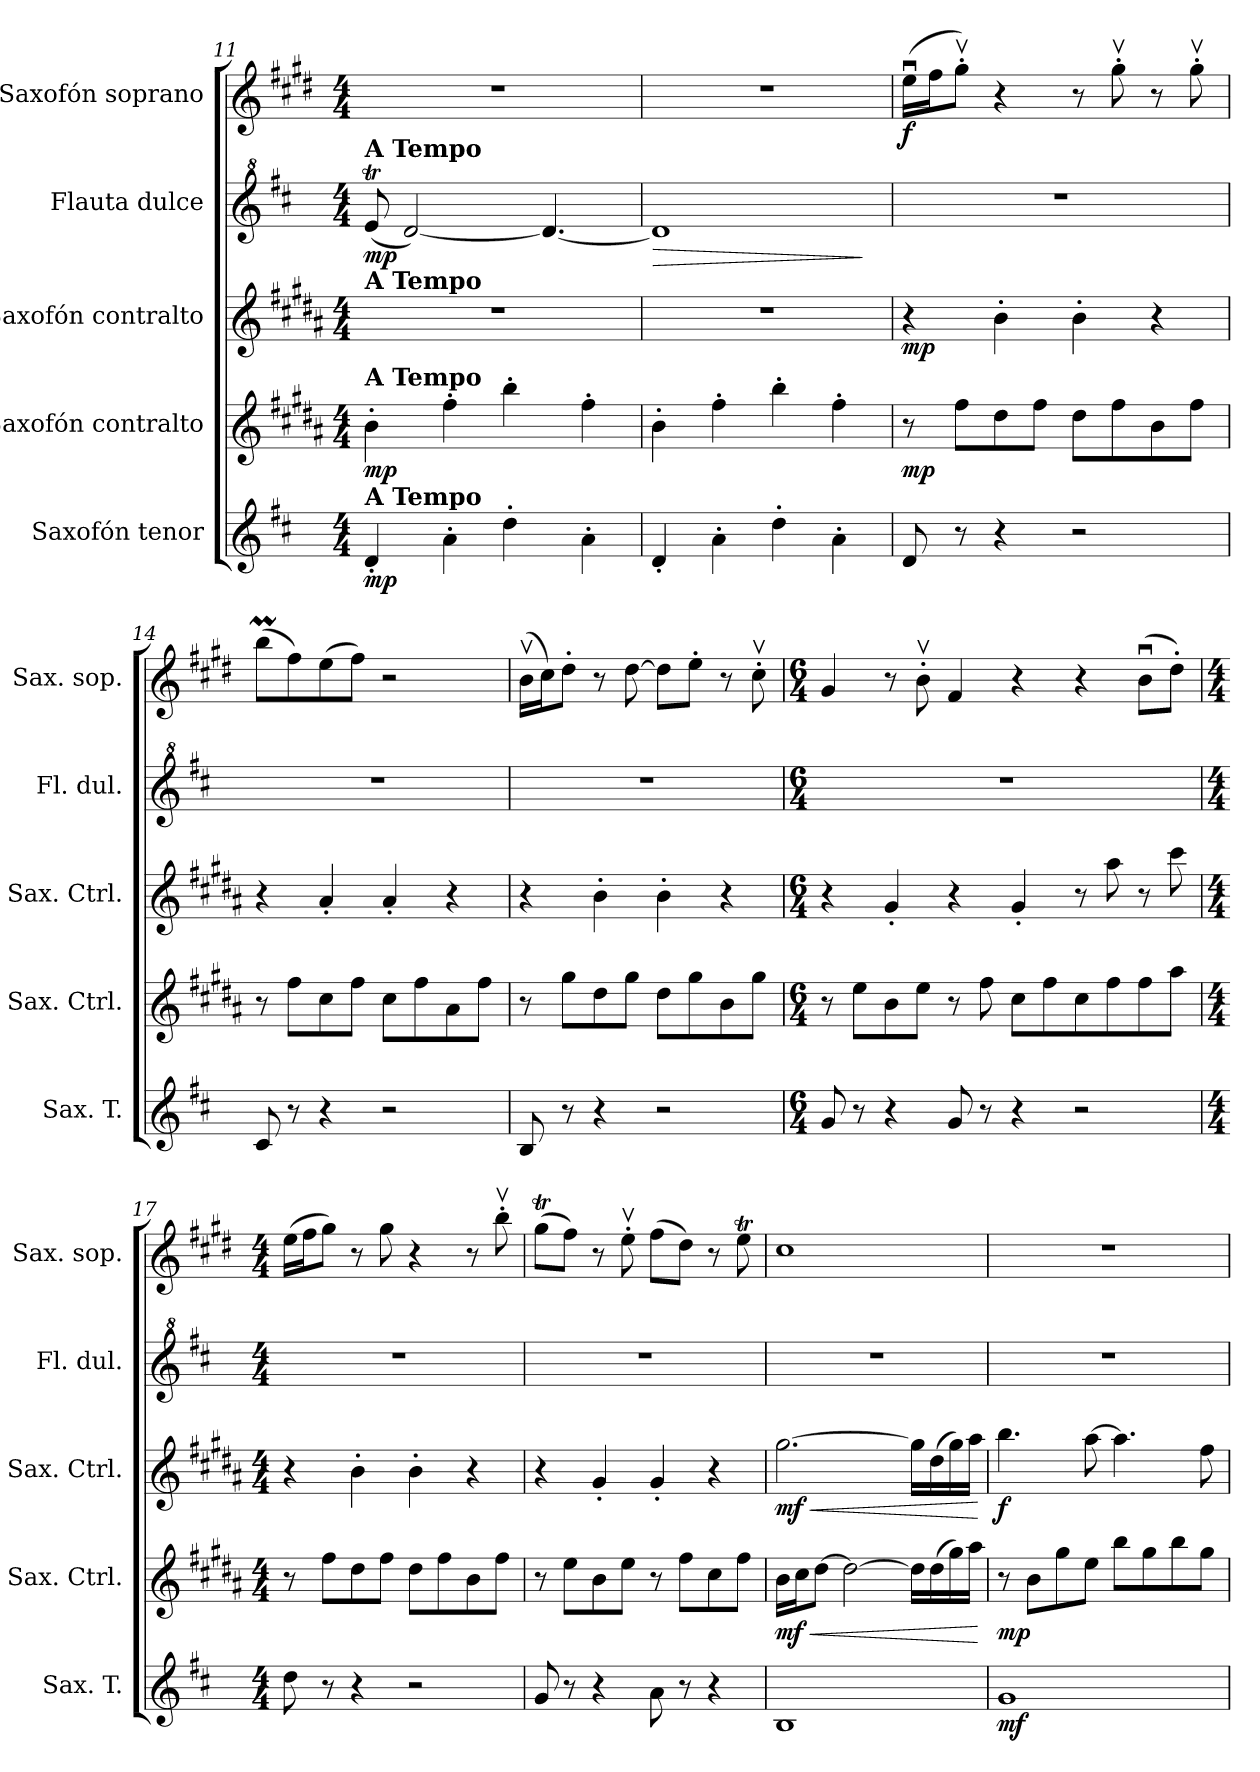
**kern	**dynam	**kern	**dynam	**kern	**dynam	**kern	**dynam	**kern	**dynam
*part5	*part5	*part4	*part4	*part3	*part3	*part2	*part2	*part1	*part1
*staff5	*staff5	*staff4	*staff4	*staff3	*staff3	*staff2	*staff2	*staff1	*staff1
*I"Saxofón tenor	*	*I"Saxofón contralto	*	*I"Saxofón contralto	*	*I"Flauta dulce	*	*I"Saxofón soprano	*
*I'Sax. T.	*	*I'Sax. Ctrl.	*	*I'Sax. Ctrl.	*	*I'Fl. dul.	*	*I'Sax. sop.	*
!!LO:PB:g=z
*clefG2	*	*clefG2	*	*clefG2	*	*clefG^2	*	*clefG2	*
*ITrd8c14	*	*ITrd5c9	*	*ITrd5c9	*	*	*	*ITrd1c2	*
*k[f#c#]	*	*k[f#c#]	*	*k[f#c#]	*	*k[f#c#]	*	*k[f#c#]	*
*M4/4	*	*M4/4	*	*M4/4	*	*M4/4	*	*M4/4	*
=11	=11	=11	=11	=11	=11	=11	=11	=11	=11
!	!	!	!	!	!	!LO:TX:a:B:t=A Tempo	!	!	!
!	!	!	!	!LO:TX:a:B:t=A Tempo	!	!	!	!	!
!	!	!LO:TX:a:B:t=A Tempo	!	!	!	!	!	!	!
!LO:TX:a:B:t=A Tempo	!	!	!	!	!	!	!	!	!
!	!LO:DY:b	!	!LO:DY:b	!	!	!	!LO:DY:b	!	!
4D'/	mp	4d'\	mp	1r	.	(<8eeT/	mp	1r	.
.	.	.	.	.	.	[2dd/)	.	.	.
4A'\	.	4a'\	.	.	.	.	.	.	.
4d'\	.	4dd'\	.	.	.	.	.	.	.
.	.	.	.	.	.	4.dd/_	.	.	.
4A'\	.	4a'\	.	.	.	.	.	.	.
=12	=12	=12	=12	=12	=12	=12	=12	=12	=12
!	!	!	!	!	!	!	!LO:HP:b	!	!
4D'/	.	4d'\	.	1r	.	1dd]	>	1r	.
4A'\	.	4a'\	.	.	.	.	.	.	.
4d'\	.	4dd'\	.	.	.	.	.	.	.
4A'\	.	4a'\	.	.	.	.	.	.	.
.	.	.	.	.	.	.	]	.	.
=13	=13	=13	=13	=13	=13	=13	=13	=13	=13
*	*	*	*	*	*	*	*	*MM105	*
!	!	!	!LO:DY:b	!	!LO:DY:b	!	!	!	!LO:DY:b
8D/	.	8r	mp	4r	mp	1r	.	(>16ddu\LL	f
.	.	.	.	.	.	.	.	16ee\J	.
8r	.	8a\L	.	.	.	.	.	8ff#v'\J)	.
4r	.	8f#\	.	4d'\	.	.	.	4r	.
.	.	8a\J	.	.	.	.	.	.	.
2r	.	8f#\L	.	4d'\	.	.	.	8r	.
.	.	8a\	.	.	.	.	.	8ff#v'\	.
.	.	8d\	.	4r	.	.	.	8r	.
.	.	8a\J	.	.	.	.	.	8ff#v'\	.
=14	=14	=14	=14	=14	=14	=14	=14	=14	=14
8C#/	.	8r	.	4r	.	1r	.	(>8aaM\L	.
8r	.	8a\L	.	.	.	.	.	8ee\)	.
4r	.	8e\	.	4c#'/	.	.	.	(>8dd\	.
.	.	8a\J	.	.	.	.	.	8ee\J)	.
2r	.	8e\L	.	4c#'/	.	.	.	2r	.
.	.	8a\	.	.	.	.	.	.	.
.	.	8c#\	.	4r	.	.	.	.	.
.	.	8a\J	.	.	.	.	.	.	.
=15	=15	=15	=15	=15	=15	=15	=15	=15	=15
8BB/	.	8r	.	4r	.	1r	.	(>16av\LL	.
.	.	.	.	.	.	.	.	16b\J)	.
8r	.	8b\L	.	.	.	.	.	8cc#'\J	.
4r	.	8f#\	.	4d'\	.	.	.	8r	.
.	.	8b\J	.	.	.	.	.	[8cc#\	.
2r	.	8f#\L	.	4d'\	.	.	.	8cc#\L]	.
.	.	8b\	.	.	.	.	.	8dd'\J	.
.	.	8d\	.	4r	.	.	.	8r	.
.	.	8b\J	.	.	.	.	.	8bv'\	.
!!LO:LB:g=z
=16	=16	=16	=16	=16	=16	=16	=16	=16	=16
*M6/4	*	*M6/4	*	*M6/4	*	*M6/4	*	*M6/4	*
8G/	.	8r	.	4r	.	1.r	.	4f#/	.
8r	.	8g\L	.	.	.	.	.	.	.
4r	.	8d\	.	4B'/	.	.	.	8r	.
.	.	8g\J	.	.	.	.	.	8av'\	.
8G/	.	8r	.	4r	.	.	.	4e/	.
8r	.	8a\	.	.	.	.	.	.	.
4r	.	8e\L	.	4B'/	.	.	.	4r	.
.	.	8a\	.	.	.	.	.	.	.
2r	.	8e\	.	8r	.	.	.	4r	.
.	.	8a\	.	8cc#\	.	.	.	.	.
.	.	8a\	.	8r	.	.	.	(>8au\L	.
.	.	8cc#\J	.	8ee\	.	.	.	8cc#'\J)	.
=17	=17	=17	=17	=17	=17	=17	=17	=17	=17
*M4/4	*	*M4/4	*	*M4/4	*	*M4/4	*	*M4/4	*
8d\	.	8r	.	4r	.	1r	.	(>16dd\LL	.
.	.	.	.	.	.	.	.	16ee\J	.
8r	.	8a\L	.	.	.	.	.	8ff#\J)	.
4r	.	8f#\	.	4d'\	.	.	.	8r	.
.	.	8a\J	.	.	.	.	.	8ff#\	.
2r	.	8f#\L	.	4d'\	.	.	.	4r	.
.	.	8a\	.	.	.	.	.	.	.
.	.	8d\	.	4r	.	.	.	8r	.
.	.	8a\J	.	.	.	.	.	8aav'\	.
=18	=18	=18	=18	=18	=18	=18	=18	=18	=18
8G/	.	8r	.	4r	.	1r	.	(>8ff#t\L	.
8r	.	8g\L	.	.	.	.	.	8ee\J)	.
4r	.	8d\	.	4B'/	.	.	.	8r	.
.	.	8g\J	.	.	.	.	.	8ddv'\	.
8A\	.	8r	.	4B'/	.	.	.	(>8ee\L	.
8r	.	8a\L	.	.	.	.	.	8cc#\J)	.
4r	.	8e\	.	4r	.	.	.	8r	.
.	.	8a\J	.	.	.	.	.	8ddT\	.
!!LO:PB:g=z
=19	=19	=19	=19	=19	=19	=19	=19	=19	=19
!	!	!	!LO:HP:b	!	!LO:HP:b	!	!	!	!
!	!	!	!LO:DY:n=1:b	!	!LO:DY:n=1:b	!	!	!	!
1BB	.	16d\LL	< mf	[2.b\	< mf	1r	.	1b	.
.	.	16e\J	.	.	.	.	.	.	.
.	.	[8f#\J	.	.	.	.	.	.	.
.	.	2f#\_	.	.	.	.	.	.	.
.	.	16f#\LL]	.	16b\LL]	.	.	.	.	.
.	.	(>16f#\	.	(>16f#\	.	.	.	.	.
.	.	16b\)	.	16b\)	.	.	.	.	.
.	.	16cc#\JJ	.	16cc#\JJ	.	.	.	.	.
.	.	.	[	.	[	.	.	.	.
=20	=20	=20	=20	=20	=20	=20	=20	=20	=20
!	!LO:DY:b	!	!LO:DY:b	!	!LO:DY:b	!	!	!	!
1G	mf	8r	mp	4.dd\	f	1r	.	1r	.
.	.	8d\L	.	.	.	.	.	.	.
.	.	8b\	.	.	.	.	.	.	.
.	.	8g\J	.	[8cc#\	.	.	.	.	.
.	.	8dd\L	.	4.cc#\]	.	.	.	.	.
.	.	8b\	.	.	.	.	.	.	.
.	.	8dd\	.	.	.	.	.	.	.
.	.	8b\J	.	8a\	.	.	.	.	.
=	=	=	=	=	=	=	=	=	=
*-	*-	*-	*-	*-	*-	*-	*-	*-	*-
